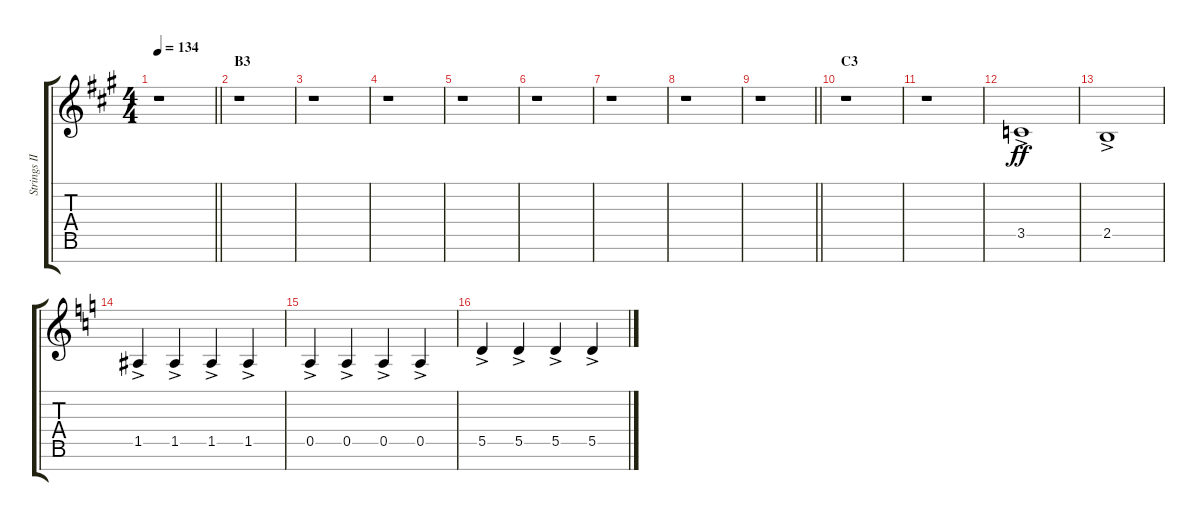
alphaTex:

\track ("Strings II" "Strings II") {instrument stringensemble1}
\staff {score tabs}
\tuning (E5 B4 G4 D4 A3 E3 B2) {hide}
\ts (4 4)
\tempo 134
\clef g2
\barLineRight lightlight
\ks a
r.1{dy ff} |
\section ("" "B3")
r.1 |
r.1 |
r.1 |
r.1 |
r.1 |
r.1 |
r.1 |
\barLineRight lightlight
r.1 |
\section ("" "C3")
r.1 |
r.1 |
3.5{ac}.1 |
2.5{ac}.1 |
\ks c
1.5{ac}.4 1.5{ac}.4 1.5{ac}.4 1.5{ac}.4 |
0.5{ac}.4 0.5{ac}.4 0.5{ac}.4 0.5{ac}.4 |
5.5{ac}.4 5.5{ac}.4 5.5{ac}.4 5.5{ac}.4
